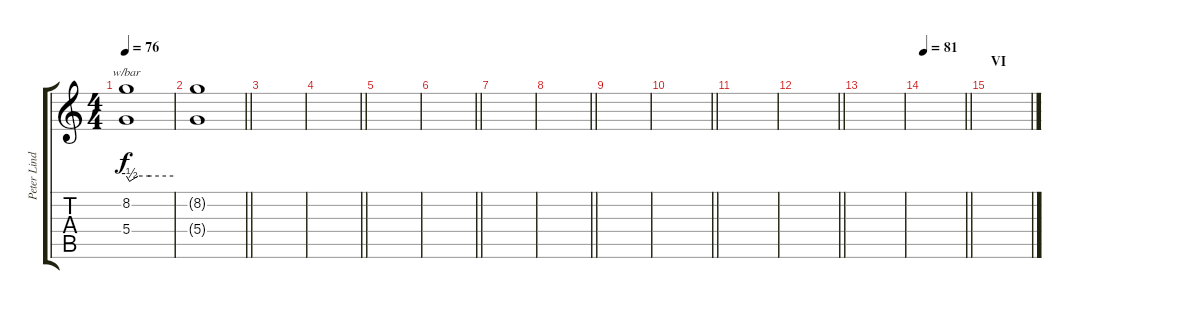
\track ("Peter Lindgren" "Peter Lind") {instrument electricguitarjazz}
\staff {score tabs}
\tuning (E4 B3 G3 D3 A2 E2) {hide}
\ts (4 4)
\tempo 76
\clef g2
\ks c
(8.2 5.4).1{tbe (custom default 0 0 4 -2 15 0 30 0 60 0) dy f} |
\barLineRight lightlight
(8.2{t} 5.4{t}).1 |
|
\barLineRight lightlight
|
|
\barLineRight lightlight
|
|
\barLineRight lightlight
|
|
\barLineRight lightlight
|
|
\barLineRight lightlight
|
|
\tempo 81
\barLineRight lightlight
|
\section ("" "VI")
